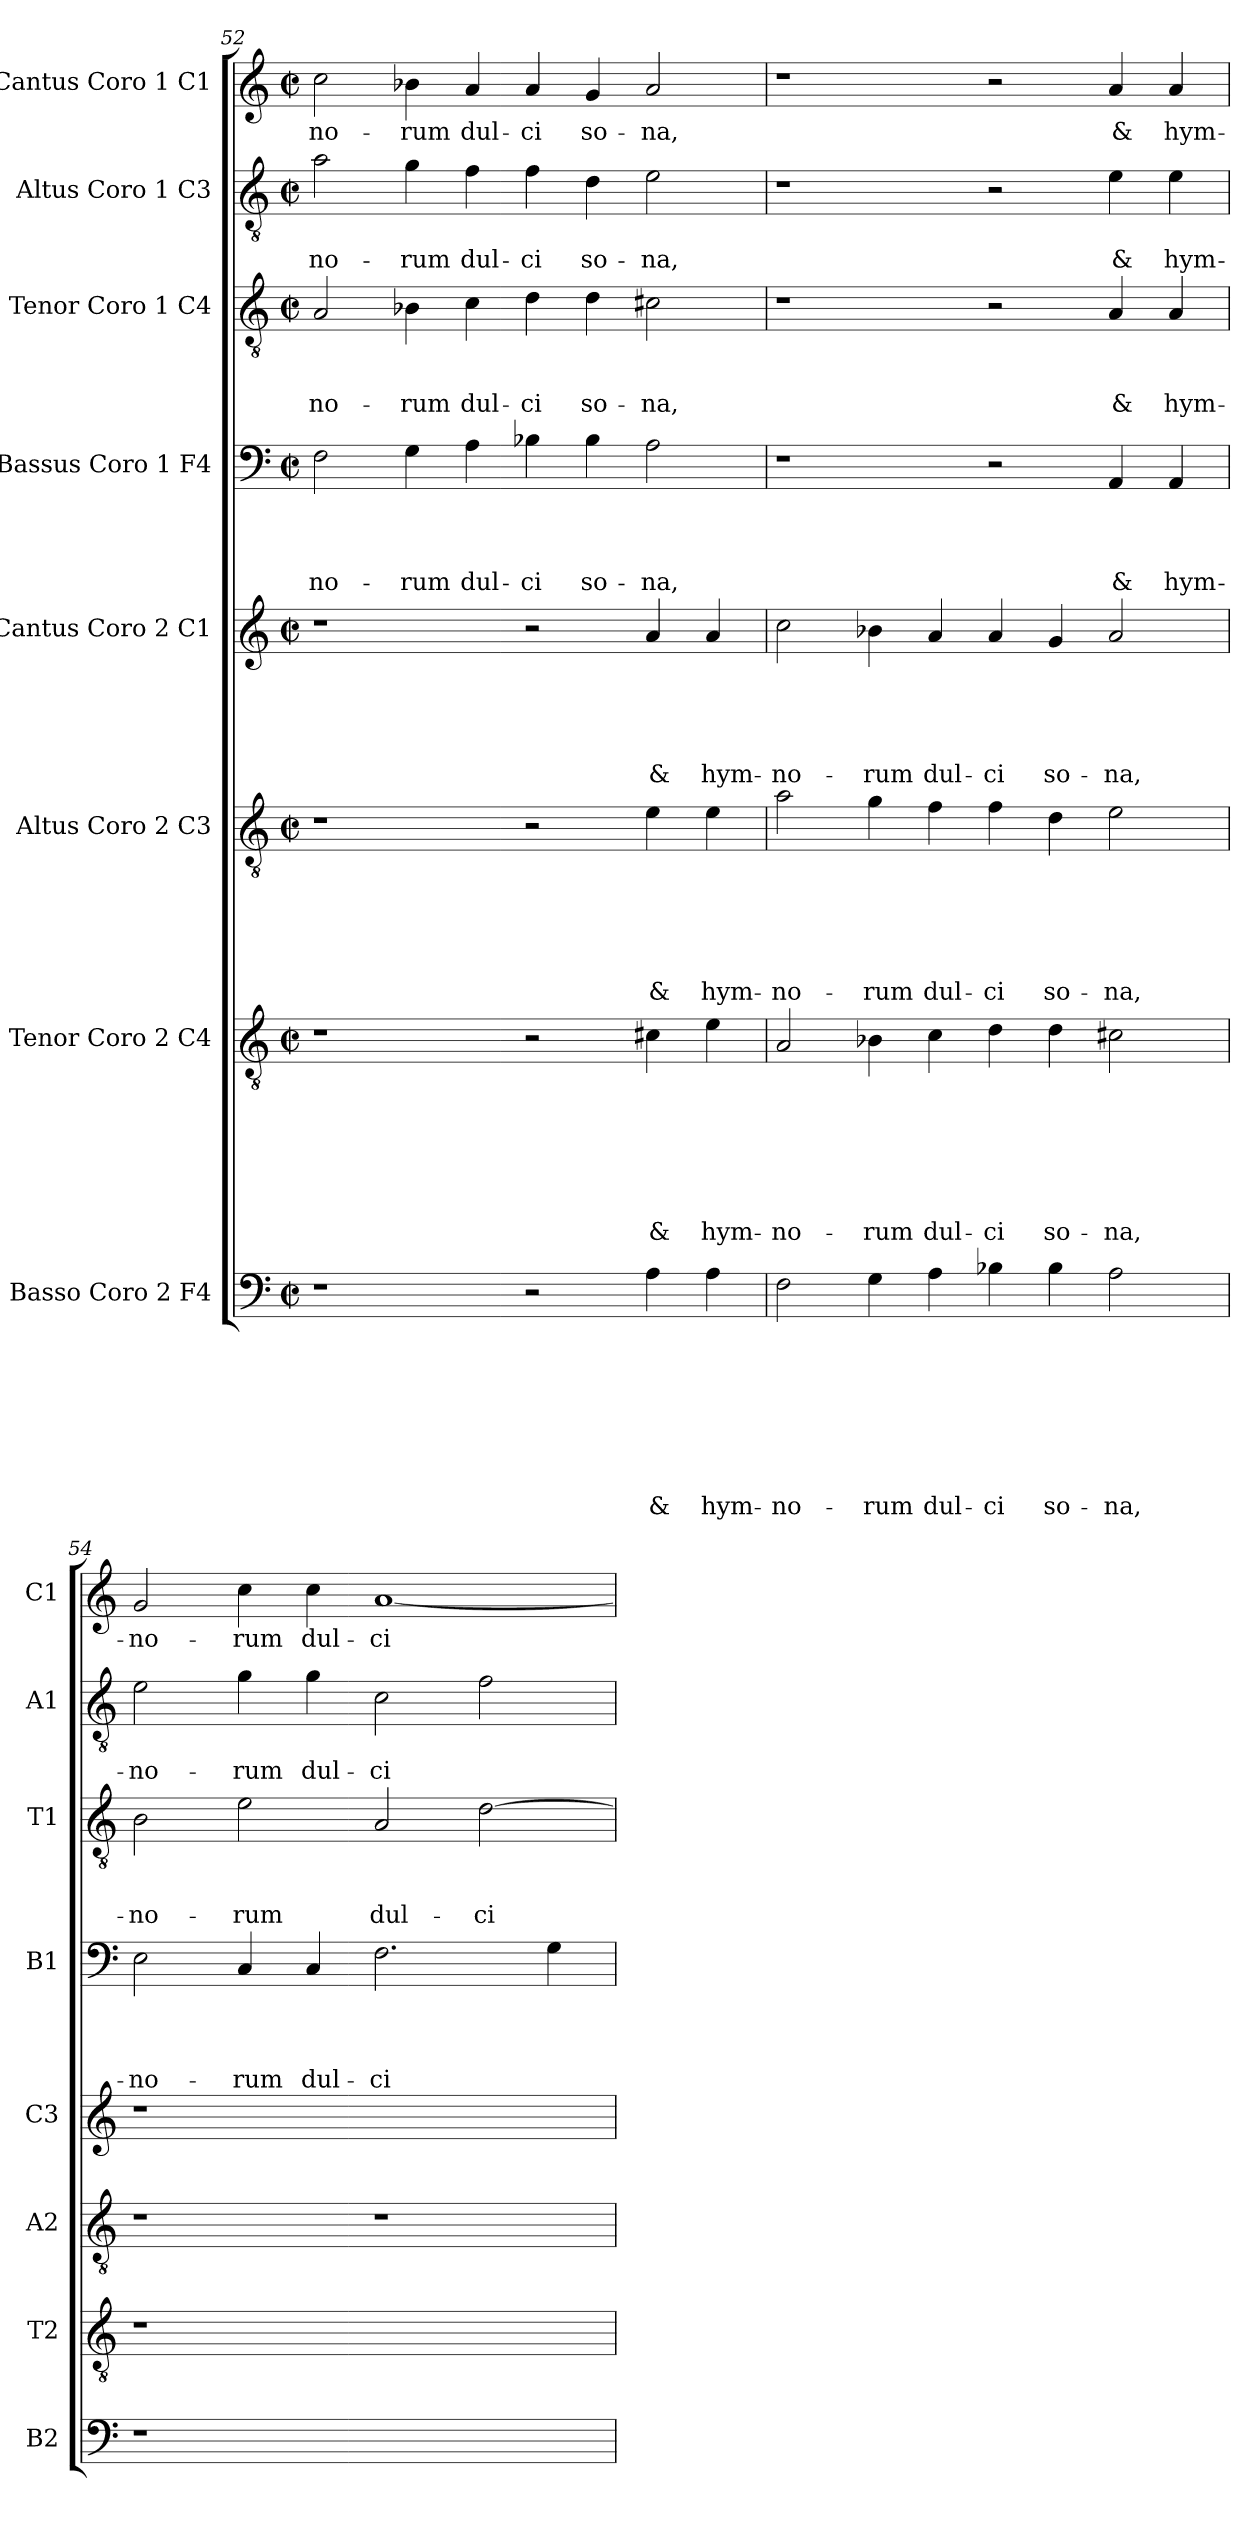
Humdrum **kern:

**kern	**text	**text	**text	**text	**text	**text	**text	**text	**kern	**text	**text	**text	**text	**text	**text	**text	**kern	**text	**text	**text	**text	**text	**text	**kern	**text	**text	**text	**text	**text	**kern	**text	**text	**text	**text	**kern	**text	**text	**text	**kern	**text	**text	**kern	**text
*part8	*part8	*part8	*part8	*part8	*part8	*part8	*part8	*part8	*part7	*part7	*part7	*part7	*part7	*part7	*part7	*part7	*part6	*part6	*part6	*part6	*part6	*part6	*part6	*part5	*part5	*part5	*part5	*part5	*part5	*part4	*part4	*part4	*part4	*part4	*part3	*part3	*part3	*part3	*part2	*part2	*part2	*part1	*part1
*staff8	*staff8	*staff8	*staff8	*staff8	*staff8	*staff8	*staff8	*staff8	*staff7	*staff7	*staff7	*staff7	*staff7	*staff7	*staff7	*staff7	*staff6	*staff6	*staff6	*staff6	*staff6	*staff6	*staff6	*staff5	*staff5	*staff5	*staff5	*staff5	*staff5	*staff4	*staff4	*staff4	*staff4	*staff4	*staff3	*staff3	*staff3	*staff3	*staff2	*staff2	*staff2	*staff1	*staff1
*I"Basso Coro 2 F4	*	*	*	*	*	*	*	*	*I"Tenor  Coro 2 C4	*	*	*	*	*	*	*	*I"Altus Coro 2 C3	*	*	*	*	*	*	*I"Cantus  Coro 2 C1	*	*	*	*	*	*I"Bassus  Coro 1 F4	*	*	*	*	*I"Tenor  Coro 1 C4	*	*	*	*I"Altus  Coro 1 C3	*	*	*I"Cantus  Coro 1 C1	*
*I'B2	*	*	*	*	*	*	*	*	*I'T2	*	*	*	*	*	*	*	*I'A2	*	*	*	*	*	*	*I'C3	*	*	*	*	*	*I'B1	*	*	*	*	*I'T1	*	*	*	*I'A1	*	*	*I'C1	*
!!LO:PB:g=z
*clefF4	*	*	*	*	*	*	*	*	*clefGv2	*	*	*	*	*	*	*	*clefGv2	*	*	*	*	*	*	*clefG2	*	*	*	*	*	*clefF4	*	*	*	*	*clefGv2	*	*	*	*clefGv2	*	*	*clefG2	*
*k[]	*	*	*	*	*	*	*	*	*k[]	*	*	*	*	*	*	*	*k[]	*	*	*	*	*	*	*k[]	*	*	*	*	*	*k[]	*	*	*	*	*k[]	*	*	*	*k[]	*	*	*k[]	*
*C:	*	*	*	*	*	*	*	*	*C:	*	*	*	*	*	*	*	*C:	*	*	*	*	*	*	*C:	*	*	*	*	*	*C:	*	*	*	*	*C:	*	*	*	*C:	*	*	*C:	*
*M2/2	*	*	*	*	*	*	*	*	*M2/2	*	*	*	*	*	*	*	*M2/2	*	*	*	*	*	*	*M2/2	*	*	*	*	*	*M2/2	*	*	*	*	*M2/2	*	*	*	*M2/2	*	*	*M2/2	*
*met(c|)	*	*	*	*	*	*	*	*	*met(c|)	*	*	*	*	*	*	*	*met(c|)	*	*	*	*	*	*	*met(c|)	*	*	*	*	*	*met(c|)	*	*	*	*	*met(c|)	*	*	*	*met(c|)	*	*	*met(c|)	*
=52	=52	=52	=52	=52	=52	=52	=52	=52	=52	=52	=52	=52	=52	=52	=52	=52	=52	=52	=52	=52	=52	=52	=52	=52	=52	=52	=52	=52	=52	=52	=52	=52	=52	=52	=52	=52	=52	=52	=52	=52	=52	=52	=52
1r	.	.	.	.	.	.	.	.	1r	.	.	.	.	.	.	.	1r	.	.	.	.	.	.	1r	.	.	.	.	.	2F\	.	.	.	-no-	2A/	.	.	-no-	2a\	.	-no-	2cc\	-no-
.	.	.	.	.	.	.	.	.	.	.	.	.	.	.	.	.	.	.	.	.	.	.	.	.	.	.	.	.	.	4G\	.	.	.	-rum	4B-\	.	.	-rum	4g\	.	-rum	4b-X\	-rum
.	.	.	.	.	.	.	.	.	.	.	.	.	.	.	.	.	.	.	.	.	.	.	.	.	.	.	.	.	.	4A\	.	.	.	dul-	4c\	.	.	dul-	4f\	.	dul-	4a/	dul-
2r	.	.	.	.	.	.	.	.	2r	.	.	.	.	.	.	.	2r	.	.	.	.	.	.	2r	.	.	.	.	.	4B-\	.	.	.	-ci	4d\	.	.	-ci	4f\	.	-ci	4a/	-ci
.	.	.	.	.	.	.	.	.	.	.	.	.	.	.	.	.	.	.	.	.	.	.	.	.	.	.	.	.	.	4B-\	.	.	.	so-	4d\	.	.	so-	4d\	.	so-	4g/	so-
4A\	.	.	.	.	.	.	.	&	4c#X\	.	.	.	.	.	.	&	4e\	.	.	.	.	.	&	4a/	.	.	.	.	&	2A\	.	.	.	-na,	2c#X\	.	.	-na,	2e\	.	-na,	2a/	-na,
4A\	.	.	.	.	.	.	.	hym-	4e\	.	.	.	.	.	.	hym-	4e\	.	.	.	.	.	hym-	4a/	.	.	.	.	hym-	.	.	.	.	.	.	.	.	.	.	.	.	.	.
=53	=53	=53	=53	=53	=53	=53	=53	=53	=53	=53	=53	=53	=53	=53	=53	=53	=53	=53	=53	=53	=53	=53	=53	=53	=53	=53	=53	=53	=53	=53	=53	=53	=53	=53	=53	=53	=53	=53	=53	=53	=53	=53	=53
2F\	.	.	.	.	.	.	.	-no-	2A/	.	.	.	.	.	.	-no-	2a\	.	.	.	.	.	-no-	2cc\	.	.	.	.	-no-	1r	.	.	.	.	1r	.	.	.	1r	.	.	1r	.
4G\	.	.	.	.	.	.	.	-rum	4B-\	.	.	.	.	.	.	-rum	4g\	.	.	.	.	.	-rum	4b-X\	.	.	.	.	-rum	.	.	.	.	.	.	.	.	.	.	.	.	.	.
4A\	.	.	.	.	.	.	.	dul-	4c\	.	.	.	.	.	.	dul-	4f\	.	.	.	.	.	dul-	4a/	.	.	.	.	dul-	.	.	.	.	.	.	.	.	.	.	.	.	.	.
4B-X\	.	.	.	.	.	.	.	-ci	4d\	.	.	.	.	.	.	-ci	4f\	.	.	.	.	.	-ci	4a/	.	.	.	.	-ci	2r	.	.	.	.	2r	.	.	.	2r	.	.	2r	.
4B-\	.	.	.	.	.	.	.	so-	4d\	.	.	.	.	.	.	so-	4d\	.	.	.	.	.	so-	4g/	.	.	.	.	so-	.	.	.	.	.	.	.	.	.	.	.	.	.	.
2A\	.	.	.	.	.	.	.	-na,	2c#X\	.	.	.	.	.	.	-na,	2e\	.	.	.	.	.	-na,	2a/	.	.	.	.	-na,	4AA/	.	.	.	&	4A/	.	.	&	4e\	.	&	4a/	&
.	.	.	.	.	.	.	.	.	.	.	.	.	.	.	.	.	.	.	.	.	.	.	.	.	.	.	.	.	.	4AA/	.	.	.	hym-	4A/	.	.	hym-	4e\	.	hym-	4a/	hym-
=54	=54	=54	=54	=54	=54	=54	=54	=54	=54	=54	=54	=54	=54	=54	=54	=54	=54	=54	=54	=54	=54	=54	=54	=54	=54	=54	=54	=54	=54	=54	=54	=54	=54	=54	=54	=54	=54	=54	=54	=54	=54	=54	=54
1r	.	.	.	.	.	.	.	.	1r	.	.	.	.	.	.	.	1r	.	.	.	.	.	.	1r	.	.	.	.	.	2E\	.	.	.	-no-	2B\	.	.	-no-	2e\	.	-no-	2g/	-no-
.	.	.	.	.	.	.	.	.	.	.	.	.	.	.	.	.	.	.	.	.	.	.	.	.	.	.	.	.	.	4C/	.	.	.	-rum	2e\	.	.	-rum	4g\	.	-rum	4cc\	-rum
.	.	.	.	.	.	.	.	.	.	.	.	.	.	.	.	.	.	.	.	.	.	.	.	.	.	.	.	.	.	4C/	.	.	.	dul-	.	.	.	.	4g\	.	dul-	4cc\	dul-
1ryy	.	.	.	.	.	.	.	.	1ryy	.	.	.	.	.	.	.	1r	.	.	.	.	.	.	1ryy	.	.	.	.	.	2.F\	.	.	.	-ci	2A/	.	.	dul-	2c\	.	-ci	[1a	-ci
.	.	.	.	.	.	.	.	.	.	.	.	.	.	.	.	.	.	.	.	.	.	.	.	.	.	.	.	.	.	.	.	.	.	.	[2d\	.	.	-ci	2f\	.	.	.	.
.	.	.	.	.	.	.	.	.	.	.	.	.	.	.	.	.	.	.	.	.	.	.	.	.	.	.	.	.	.	4G\	.	.	.	.	.	.	.	.	.	.	.	.	.
=	=	=	=	=	=	=	=	=	=	=	=	=	=	=	=	=	=	=	=	=	=	=	=	=	=	=	=	=	=	=	=	=	=	=	=	=	=	=	=	=	=	=	=
*-	*-	*-	*-	*-	*-	*-	*-	*-	*-	*-	*-	*-	*-	*-	*-	*-	*-	*-	*-	*-	*-	*-	*-	*-	*-	*-	*-	*-	*-	*-	*-	*-	*-	*-	*-	*-	*-	*-	*-	*-	*-	*-	*-
